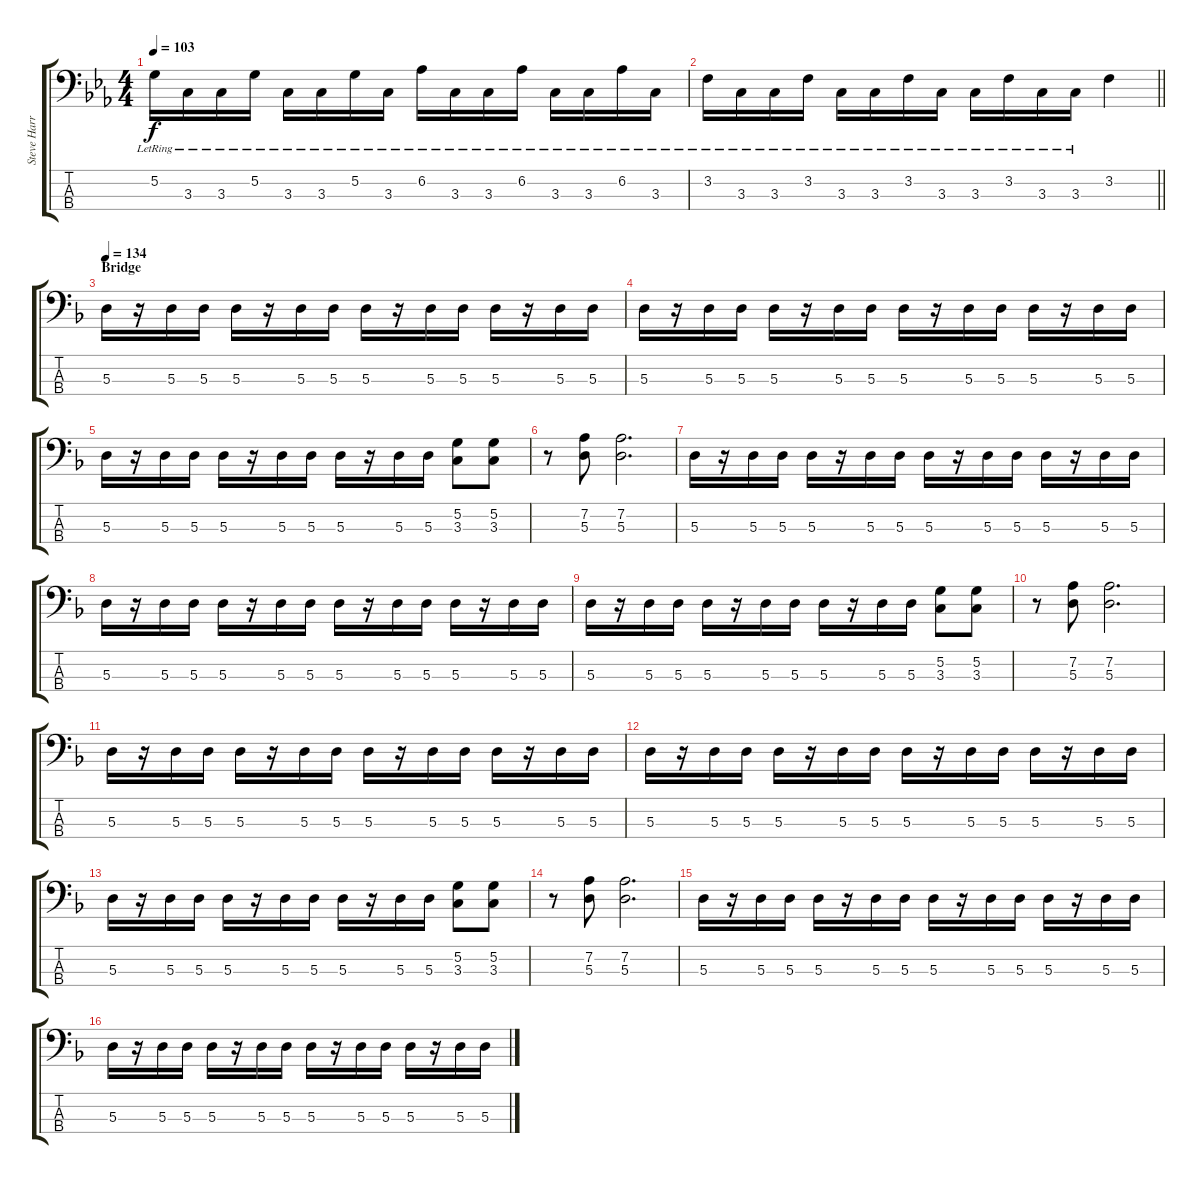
\track ("Steve Harris" "Steve Harr") {instrument electricbassfinger}
\staff {score tabs}
\tuning (G2 D2 A1 E1) {hide}
\ts (4 4)
\tempo 103
\clef f4
\ks cminor
5.2{lr}.16{dy f} 3.3{lr}.16 3.3{lr}.16 5.2{lr}.16 3.3{lr}.16 3.3{lr}.16 5.2{lr}.16 3.3{lr}.16 6.2{lr}.16 3.3{lr}.16 3.3{lr}.16 6.2{lr}.16 3.3{lr}.16 3.3{lr}.16 6.2{lr}.16 3.3{lr}.16 |
\barLineRight lightlight
3.2{lr}.16 3.3{lr}.16 3.3{lr}.16 3.2{lr}.16 3.3{lr}.16 3.3{lr}.16 3.2{lr}.16 3.3{lr}.16 3.3{lr}.16 3.2{lr}.16 3.3{lr}.16 3.3{lr}.16 3.2.4 |
\section ("" "Bridge")
\tempo 134
\ks dminor
5.3.16 r.16 5.3.16 5.3.16 5.3.16 r.16 5.3.16 5.3.16 5.3.16 r.16 5.3.16 5.3.16 5.3.16 r.16 5.3.16 5.3.16 |
5.3.16 r.16 5.3.16 5.3.16 5.3.16 r.16 5.3.16 5.3.16 5.3.16 r.16 5.3.16 5.3.16 5.3.16 r.16 5.3.16 5.3.16 |
5.3.16 r.16 5.3.16 5.3.16 5.3.16 r.16 5.3.16 5.3.16 5.3.16 r.16 5.3.16 5.3.16 (5.2 3.3).8 (5.2 3.3).8 |
r.8 (7.2 5.3).8 (7.2 5.3).2{d} |
5.3.16 r.16 5.3.16 5.3.16 5.3.16 r.16 5.3.16 5.3.16 5.3.16 r.16 5.3.16 5.3.16 5.3.16 r.16 5.3.16 5.3.16 |
5.3.16 r.16 5.3.16 5.3.16 5.3.16 r.16 5.3.16 5.3.16 5.3.16 r.16 5.3.16 5.3.16 5.3.16 r.16 5.3.16 5.3.16 |
5.3.16 r.16 5.3.16 5.3.16 5.3.16 r.16 5.3.16 5.3.16 5.3.16 r.16 5.3.16 5.3.16 (5.2 3.3).8 (5.2 3.3).8 |
r.8 (7.2 5.3).8 (7.2 5.3).2{d} |
5.3.16 r.16 5.3.16 5.3.16 5.3.16 r.16 5.3.16 5.3.16 5.3.16 r.16 5.3.16 5.3.16 5.3.16 r.16 5.3.16 5.3.16 |
5.3.16 r.16 5.3.16 5.3.16 5.3.16 r.16 5.3.16 5.3.16 5.3.16 r.16 5.3.16 5.3.16 5.3.16 r.16 5.3.16 5.3.16 |
5.3.16 r.16 5.3.16 5.3.16 5.3.16 r.16 5.3.16 5.3.16 5.3.16 r.16 5.3.16 5.3.16 (5.2 3.3).8 (5.2 3.3).8 |
r.8 (7.2 5.3).8 (7.2 5.3).2{d} |
5.3.16 r.16 5.3.16 5.3.16 5.3.16 r.16 5.3.16 5.3.16 5.3.16 r.16 5.3.16 5.3.16 5.3.16 r.16 5.3.16 5.3.16 |
5.3.16 r.16 5.3.16 5.3.16 5.3.16 r.16 5.3.16 5.3.16 5.3.16 r.16 5.3.16 5.3.16 5.3.16 r.16 5.3.16 5.3.16
